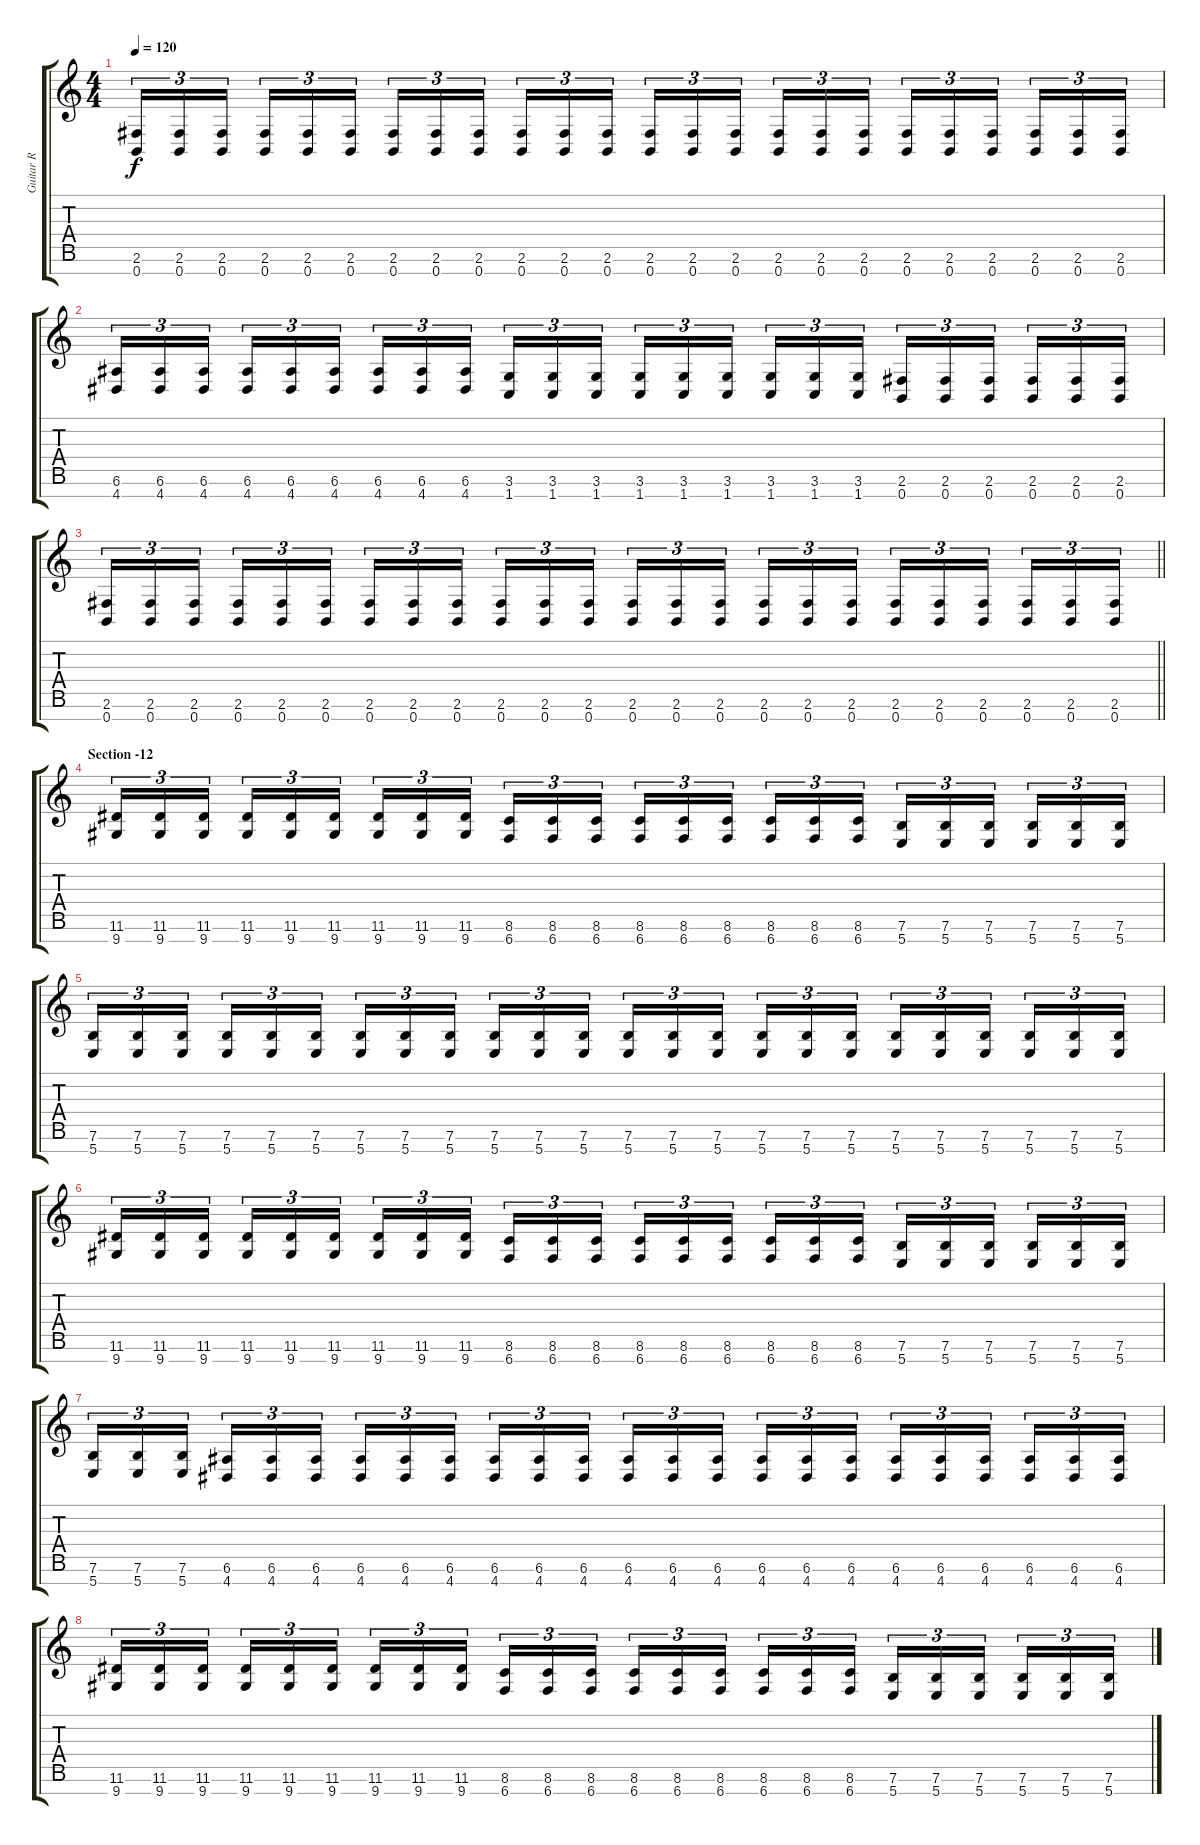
\track ("Guitar R" "Guitar R") {instrument overdrivenguitar}
\staff {score tabs}
\tuning (E4 B3 G3 D3 A2 E2 B1) {hide}
\ts (4 4)
\tempo 120
\clef g2
\ks c
(2.6 0.7).16{tu (3 2) dy f} (2.6 0.7).16{tu (3 2)} (2.6 0.7).16{tu (3 2) beam splitsecondary} (2.6 0.7).16{tu (3 2)} (2.6 0.7).16{tu (3 2)} (2.6 0.7).16{tu (3 2)} (2.6 0.7).16{tu (3 2)} (2.6 0.7).16{tu (3 2)} (2.6 0.7).16{tu (3 2) beam splitsecondary} (2.6 0.7).16{tu (3 2)} (2.6 0.7).16{tu (3 2)} (2.6 0.7).16{tu (3 2)} (2.6 0.7).16{tu (3 2)} (2.6 0.7).16{tu (3 2)} (2.6 0.7).16{tu (3 2) beam splitsecondary} (2.6 0.7).16{tu (3 2)} (2.6 0.7).16{tu (3 2)} (2.6 0.7).16{tu (3 2)} (2.6 0.7).16{tu (3 2)} (2.6 0.7).16{tu (3 2)} (2.6 0.7).16{tu (3 2) beam splitsecondary} (2.6 0.7).16{tu (3 2)} (2.6 0.7).16{tu (3 2)} (2.6 0.7).16{tu (3 2)} |
(6.6 4.7).16{tu (3 2)} (6.6 4.7).16{tu (3 2)} (6.6 4.7).16{tu (3 2) beam splitsecondary} (6.6 4.7).16{tu (3 2)} (6.6 4.7).16{tu (3 2)} (6.6 4.7).16{tu (3 2)} (6.6 4.7).16{tu (3 2)} (6.6 4.7).16{tu (3 2)} (6.6 4.7).16{tu (3 2) beam splitsecondary} (3.6 1.7).16{tu (3 2)} (3.6 1.7).16{tu (3 2)} (3.6 1.7).16{tu (3 2)} (3.6 1.7).16{tu (3 2)} (3.6 1.7).16{tu (3 2)} (3.6 1.7).16{tu (3 2) beam splitsecondary} (3.6 1.7).16{tu (3 2)} (3.6 1.7).16{tu (3 2)} (3.6 1.7).16{tu (3 2)} (2.6 0.7).16{tu (3 2)} (2.6 0.7).16{tu (3 2)} (2.6 0.7).16{tu (3 2) beam splitsecondary} (2.6 0.7).16{tu (3 2)} (2.6 0.7).16{tu (3 2)} (2.6 0.7).16{tu (3 2)} |
\barLineRight lightlight
(2.6 0.7).16{tu (3 2)} (2.6 0.7).16{tu (3 2)} (2.6 0.7).16{tu (3 2) beam splitsecondary} (2.6 0.7).16{tu (3 2)} (2.6 0.7).16{tu (3 2)} (2.6 0.7).16{tu (3 2)} (2.6 0.7).16{tu (3 2)} (2.6 0.7).16{tu (3 2)} (2.6 0.7).16{tu (3 2) beam splitsecondary} (2.6 0.7).16{tu (3 2)} (2.6 0.7).16{tu (3 2)} (2.6 0.7).16{tu (3 2)} (2.6 0.7).16{tu (3 2)} (2.6 0.7).16{tu (3 2)} (2.6 0.7).16{tu (3 2) beam splitsecondary} (2.6 0.7).16{tu (3 2)} (2.6 0.7).16{tu (3 2)} (2.6 0.7).16{tu (3 2)} (2.6 0.7).16{tu (3 2)} (2.6 0.7).16{tu (3 2)} (2.6 0.7).16{tu (3 2) beam splitsecondary} (2.6 0.7).16{tu (3 2)} (2.6 0.7).16{tu (3 2)} (2.6 0.7).16{tu (3 2)} |
\section ("" "Section -12")
(11.6 9.7).16{tu (3 2)} (11.6 9.7).16{tu (3 2)} (11.6 9.7).16{tu (3 2) beam splitsecondary} (11.6 9.7).16{tu (3 2)} (11.6 9.7).16{tu (3 2)} (11.6 9.7).16{tu (3 2)} (11.6 9.7).16{tu (3 2)} (11.6 9.7).16{tu (3 2)} (11.6 9.7).16{tu (3 2) beam splitsecondary} (8.6 6.7).16{tu (3 2)} (8.6 6.7).16{tu (3 2)} (8.6 6.7).16{tu (3 2)} (8.6 6.7).16{tu (3 2)} (8.6 6.7).16{tu (3 2)} (8.6 6.7).16{tu (3 2) beam splitsecondary} (8.6 6.7).16{tu (3 2)} (8.6 6.7).16{tu (3 2)} (8.6 6.7).16{tu (3 2)} (7.6 5.7).16{tu (3 2)} (7.6 5.7).16{tu (3 2)} (7.6 5.7).16{tu (3 2) beam splitsecondary} (7.6 5.7).16{tu (3 2)} (7.6 5.7).16{tu (3 2)} (7.6 5.7).16{tu (3 2)} |
(7.6 5.7).16{tu (3 2)} (7.6 5.7).16{tu (3 2)} (7.6 5.7).16{tu (3 2) beam splitsecondary} (7.6 5.7).16{tu (3 2)} (7.6 5.7).16{tu (3 2)} (7.6 5.7).16{tu (3 2)} (7.6 5.7).16{tu (3 2)} (7.6 5.7).16{tu (3 2)} (7.6 5.7).16{tu (3 2) beam splitsecondary} (7.6 5.7).16{tu (3 2)} (7.6 5.7).16{tu (3 2)} (7.6 5.7).16{tu (3 2)} (7.6 5.7).16{tu (3 2)} (7.6 5.7).16{tu (3 2)} (7.6 5.7).16{tu (3 2) beam splitsecondary} (7.6 5.7).16{tu (3 2)} (7.6 5.7).16{tu (3 2)} (7.6 5.7).16{tu (3 2)} (7.6 5.7).16{tu (3 2)} (7.6 5.7).16{tu (3 2)} (7.6 5.7).16{tu (3 2) beam splitsecondary} (7.6 5.7).16{tu (3 2)} (7.6 5.7).16{tu (3 2)} (7.6 5.7).16{tu (3 2)} |
(11.6 9.7).16{tu (3 2)} (11.6 9.7).16{tu (3 2)} (11.6 9.7).16{tu (3 2) beam splitsecondary} (11.6 9.7).16{tu (3 2)} (11.6 9.7).16{tu (3 2)} (11.6 9.7).16{tu (3 2)} (11.6 9.7).16{tu (3 2)} (11.6 9.7).16{tu (3 2)} (11.6 9.7).16{tu (3 2) beam splitsecondary} (8.6 6.7).16{tu (3 2)} (8.6 6.7).16{tu (3 2)} (8.6 6.7).16{tu (3 2)} (8.6 6.7).16{tu (3 2)} (8.6 6.7).16{tu (3 2)} (8.6 6.7).16{tu (3 2) beam splitsecondary} (8.6 6.7).16{tu (3 2)} (8.6 6.7).16{tu (3 2)} (8.6 6.7).16{tu (3 2)} (7.6 5.7).16{tu (3 2)} (7.6 5.7).16{tu (3 2)} (7.6 5.7).16{tu (3 2) beam splitsecondary} (7.6 5.7).16{tu (3 2)} (7.6 5.7).16{tu (3 2)} (7.6 5.7).16{tu (3 2)} |
(7.6 5.7).16{tu (3 2)} (7.6 5.7).16{tu (3 2)} (7.6 5.7).16{tu (3 2) beam splitsecondary} (6.6 4.7).16{tu (3 2)} (6.6 4.7).16{tu (3 2)} (6.6 4.7).16{tu (3 2)} (6.6 4.7).16{tu (3 2)} (6.6 4.7).16{tu (3 2)} (6.6 4.7).16{tu (3 2) beam splitsecondary} (6.6 4.7).16{tu (3 2)} (6.6 4.7).16{tu (3 2)} (6.6 4.7).16{tu (3 2)} (6.6 4.7).16{tu (3 2)} (6.6 4.7).16{tu (3 2)} (6.6 4.7).16{tu (3 2) beam splitsecondary} (6.6 4.7).16{tu (3 2)} (6.6 4.7).16{tu (3 2)} (6.6 4.7).16{tu (3 2)} (6.6 4.7).16{tu (3 2)} (6.6 4.7).16{tu (3 2)} (6.6 4.7).16{tu (3 2) beam splitsecondary} (6.6 4.7).16{tu (3 2)} (6.6 4.7).16{tu (3 2)} (6.6 4.7).16{tu (3 2)} |
(11.6 9.7).16{tu (3 2)} (11.6 9.7).16{tu (3 2)} (11.6 9.7).16{tu (3 2) beam splitsecondary} (11.6 9.7).16{tu (3 2)} (11.6 9.7).16{tu (3 2)} (11.6 9.7).16{tu (3 2)} (11.6 9.7).16{tu (3 2)} (11.6 9.7).16{tu (3 2)} (11.6 9.7).16{tu (3 2) beam splitsecondary} (8.6 6.7).16{tu (3 2)} (8.6 6.7).16{tu (3 2)} (8.6 6.7).16{tu (3 2)} (8.6 6.7).16{tu (3 2)} (8.6 6.7).16{tu (3 2)} (8.6 6.7).16{tu (3 2) beam splitsecondary} (8.6 6.7).16{tu (3 2)} (8.6 6.7).16{tu (3 2)} (8.6 6.7).16{tu (3 2)} (7.6 5.7).16{tu (3 2)} (7.6 5.7).16{tu (3 2)} (7.6 5.7).16{tu (3 2) beam splitsecondary} (7.6 5.7).16{tu (3 2)} (7.6 5.7).16{tu (3 2)} (7.6 5.7).16{tu (3 2)}
